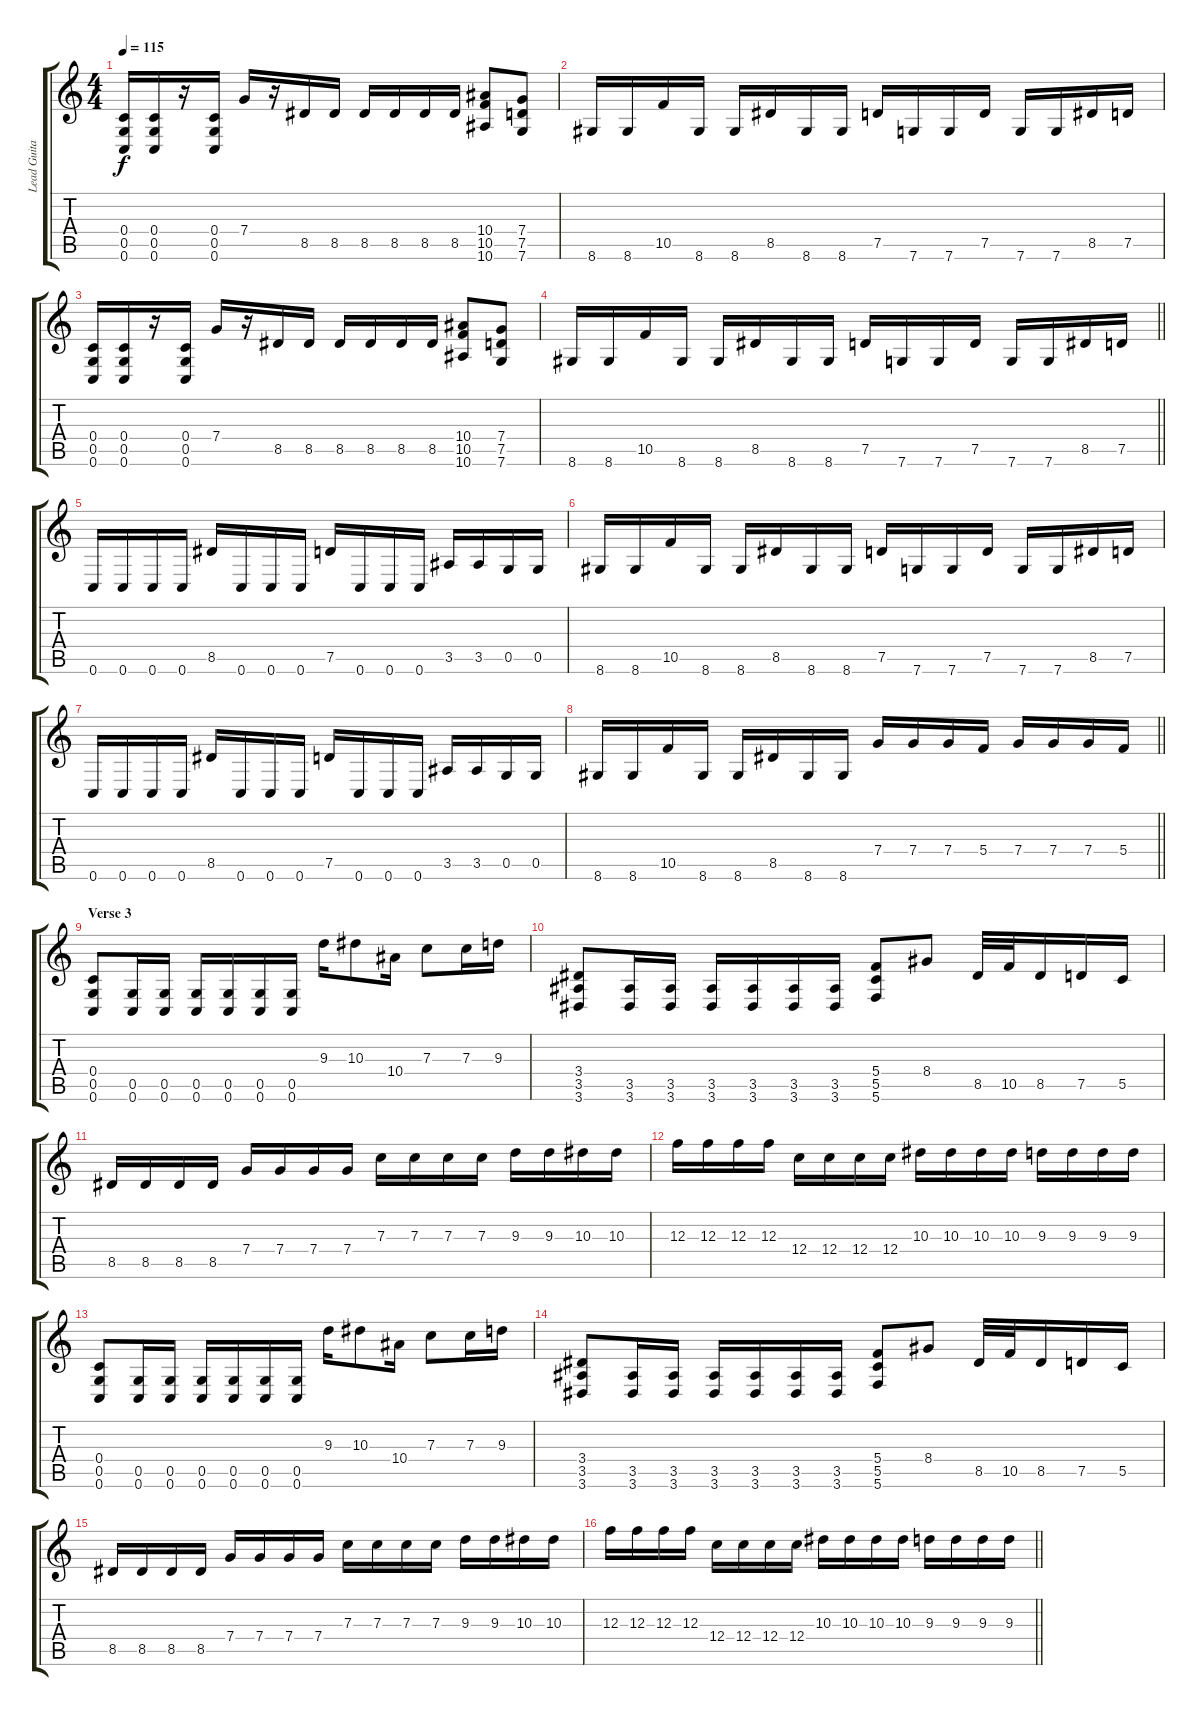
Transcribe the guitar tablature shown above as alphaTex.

\track ("Lead Guitar" "Lead Guita") {instrument distortionguitar}
\staff {score tabs}
\tuning (D4 A3 F3 C3 G2 C2) {hide}
\ts (4 4)
\section ("" "")
\tempo 115
\clef g2
\ks c
(0.4 0.5 0.6).16{dy f} (0.4 0.5 0.6).16 r.16 (0.4 0.5 0.6).16 7.4.16 r.16 8.5.16 8.5.16 8.5.16 8.5.16 8.5.16 8.5.16 (10.4 10.5 10.6).8 (7.4 7.5 7.6).8 |
8.6.16 8.6.16 10.5.16 8.6.16 8.6.16 8.5.16 8.6.16 8.6.16 7.5.16 7.6.16 7.6.16 7.5.16 7.6.16 7.6.16 8.5.16 7.5.16 |
(0.4 0.5 0.6).16 (0.4 0.5 0.6).16 r.16 (0.4 0.5 0.6).16 7.4.16 r.16 8.5.16 8.5.16 8.5.16 8.5.16 8.5.16 8.5.16 (10.4 10.5 10.6).8 (7.4 7.5 7.6).8 |
\barLineRight lightlight
8.6.16 8.6.16 10.5.16 8.6.16 8.6.16 8.5.16 8.6.16 8.6.16 7.5.16 7.6.16 7.6.16 7.5.16 7.6.16 7.6.16 8.5.16 7.5.16 |
\section ("" "")
0.6.16 0.6.16 0.6.16 0.6.16 8.5.16 0.6.16 0.6.16 0.6.16 7.5.16 0.6.16 0.6.16 0.6.16 3.5.16 3.5.16 0.5.16 0.5.16 |
8.6.16 8.6.16 10.5.16 8.6.16 8.6.16 8.5.16 8.6.16 8.6.16 7.5.16 7.6.16 7.6.16 7.5.16 7.6.16 7.6.16 8.5.16 7.5.16 |
0.6.16 0.6.16 0.6.16 0.6.16 8.5.16 0.6.16 0.6.16 0.6.16 7.5.16 0.6.16 0.6.16 0.6.16 3.5.16 3.5.16 0.5.16 0.5.16 |
\barLineRight lightlight
8.6.16 8.6.16 10.5.16 8.6.16 8.6.16 8.5.16 8.6.16 8.6.16 7.4.16 7.4.16 7.4.16 5.4.16 7.4.16 7.4.16 7.4.16 5.4.16 |
\section ("" "Verse 3")
(0.4 0.5 0.6).8 (0.5 0.6).16 (0.5 0.6).16 (0.5 0.6).16 (0.5 0.6).16 (0.5 0.6).16 (0.5 0.6).16 9.3.16 10.3.8 10.4.16 7.3.8 7.3.16 9.3.16 |
(3.4 3.5 3.6).8 (3.5 3.6).16 (3.5 3.6).16 (3.5 3.6).16 (3.5 3.6).16 (3.5 3.6).16 (3.5 3.6).16 (5.4 5.5 5.6).8 8.4.8 8.5.32 10.5.32 8.5.16 7.5.16 5.5.16 |
8.5.16 8.5.16 8.5.16 8.5.16 7.4.16 7.4.16 7.4.16 7.4.16 7.3.16 7.3.16 7.3.16 7.3.16 9.3.16 9.3.16 10.3.16 10.3.16 |
12.3.16 12.3.16 12.3.16 12.3.16 12.4.16 12.4.16 12.4.16 12.4.16 10.3.16 10.3.16 10.3.16 10.3.16 9.3.16 9.3.16 9.3.16 9.3.16 |
(0.4 0.5 0.6).8 (0.5 0.6).16 (0.5 0.6).16 (0.5 0.6).16 (0.5 0.6).16 (0.5 0.6).16 (0.5 0.6).16 9.3.16 10.3.8 10.4.16 7.3.8 7.3.16 9.3.16 |
(3.4 3.5 3.6).8 (3.5 3.6).16 (3.5 3.6).16 (3.5 3.6).16 (3.5 3.6).16 (3.5 3.6).16 (3.5 3.6).16 (5.4 5.5 5.6).8 8.4.8 8.5.32 10.5.32 8.5.16 7.5.16 5.5.16 |
8.5.16 8.5.16 8.5.16 8.5.16 7.4.16 7.4.16 7.4.16 7.4.16 7.3.16 7.3.16 7.3.16 7.3.16 9.3.16 9.3.16 10.3.16 10.3.16 |
\barLineRight lightlight
12.3.16 12.3.16 12.3.16 12.3.16 12.4.16 12.4.16 12.4.16 12.4.16 10.3.16 10.3.16 10.3.16 10.3.16 9.3.16 9.3.16 9.3.16 9.3.16
